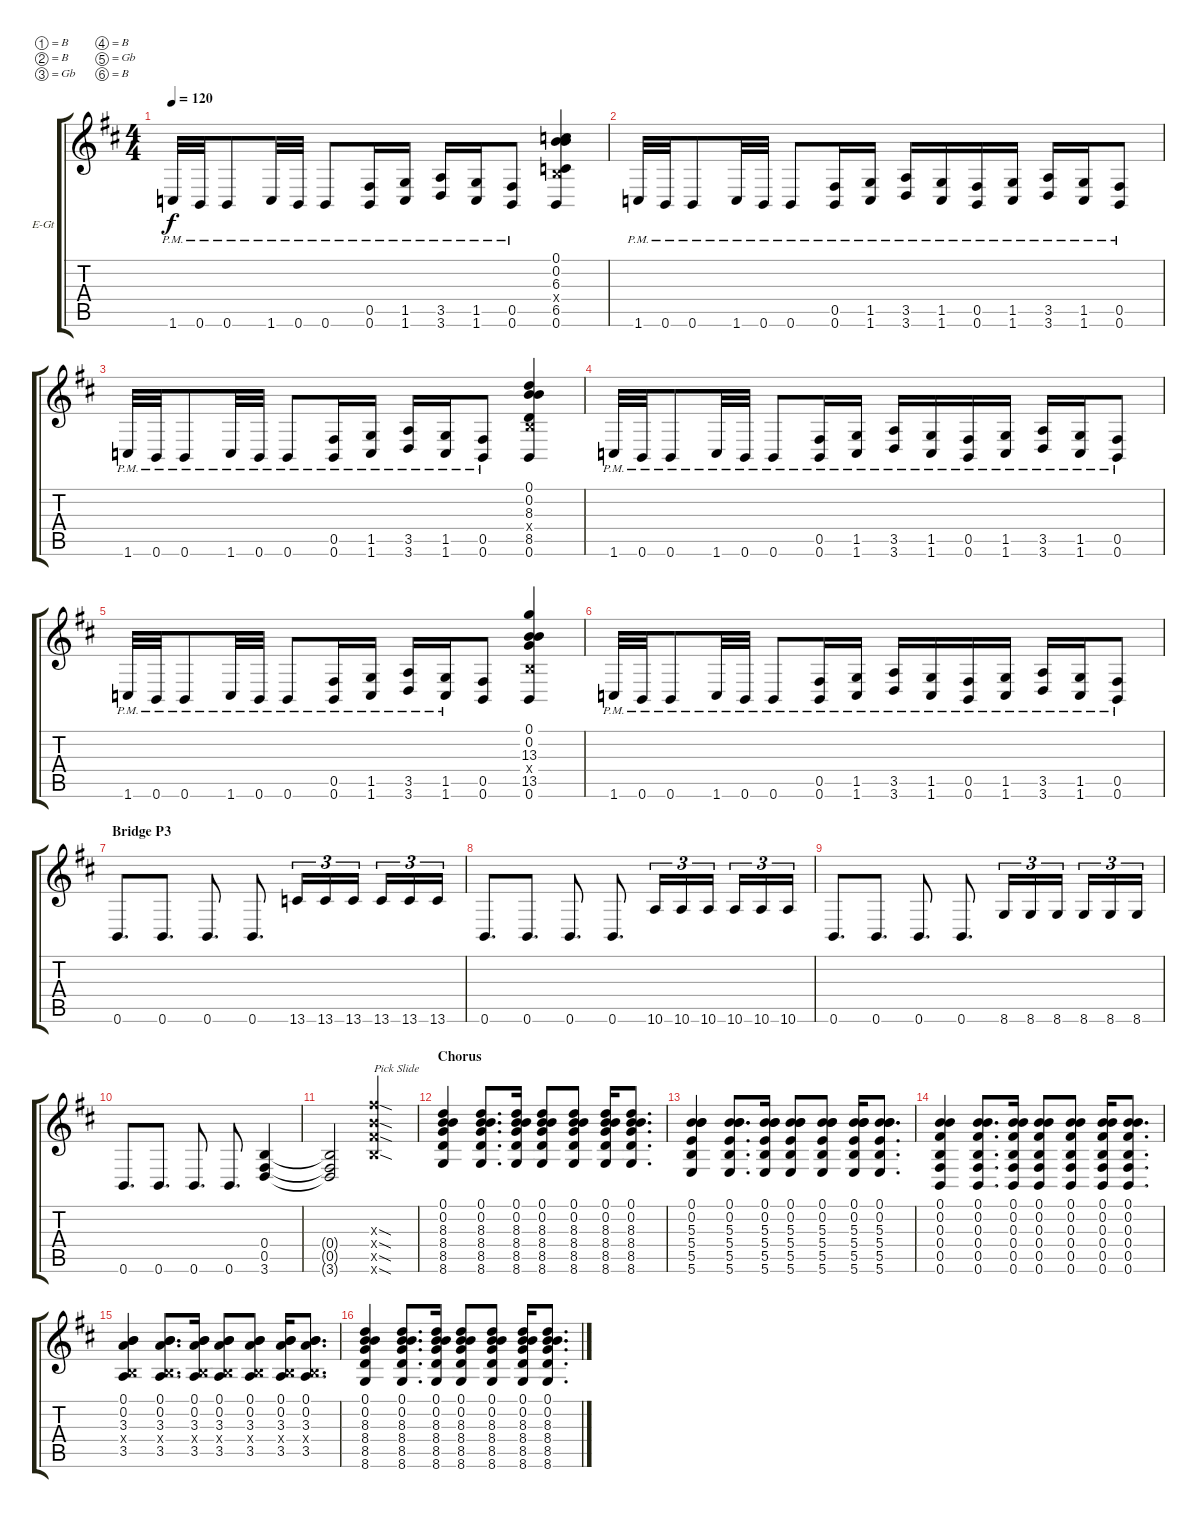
\defaultSystemsLayout 4
\bracketExtendMode groupsimilarinstruments
\firstSystemTrackNameOrientation horizontal
\otherSystemsTrackNameOrientation horizontal
\track ("Mark" "E-Gt") {instrument distortionguitar}
\staff {score tabs}
\tuning (B3 B3 Gb3 B2 Gb2 B1)
\ts (4 4)
\tempo 120
\clef g2
\ks bminor
1.6{pm}.32{dy f} 0.6{pm}.32 0.6{pm}.8 1.6{pm}.32 0.6{pm}.32 0.6{pm}.8 (0.6{pm} 0.5{pm}).16 (1.6{pm} 1.5{pm}).16 (3.6{pm} 3.5{pm}).16 (1.6{pm} 1.5{pm}).16 (0.6{pm} 0.5{pm}).8 (0.1 0.2 6.3 0.4{x} 6.5 0.6).4 |
1.6{pm}.32 0.6{pm}.32 0.6{pm}.8 1.6{pm}.32 0.6{pm}.32 0.6{pm}.8 (0.6{pm} 0.5{pm}).16 (1.6{pm} 1.5{pm}).16 (3.6{pm} 3.5{pm}).16 (1.6{pm} 1.5{pm}).16 (0.6{pm} 0.5{pm}).16 (1.6{pm} 1.5{pm}).16 (3.5{pm} 3.6{pm}).16 (1.6{pm} 1.5{pm}).16 (0.5{pm} 0.6{pm}).8 |
1.6{pm}.32 0.6{pm}.32 0.6{pm}.8 1.6{pm}.32 0.6{pm}.32 0.6{pm}.8 (0.6{pm} 0.5{pm}).16 (1.6{pm} 1.5{pm}).16 (3.6{pm} 3.5{pm}).16 (1.6{pm} 1.5{pm}).16 (0.6{pm} 0.5{pm}).8 (0.1 0.2 8.3 0.4{x} 8.5 0.6).4 |
1.6{pm}.32 0.6{pm}.32 0.6{pm}.8 1.6{pm}.32 0.6{pm}.32 0.6{pm}.8 (0.6{pm} 0.5{pm}).16 (1.6{pm} 1.5{pm}).16 (3.6{pm} 3.5{pm}).16 (1.6{pm} 1.5{pm}).16 (0.6{pm} 0.5{pm}).16 (1.6{pm} 1.5{pm}).16 (3.5{pm} 3.6{pm}).16 (1.6{pm} 1.5{pm}).16 (0.5{pm} 0.6{pm}).8 |
1.6{pm}.32 0.6{pm}.32 0.6{pm}.8 1.6{pm}.32 0.6{pm}.32 0.6{pm}.8 (0.6{pm} 0.5{pm}).16 (1.6{pm} 1.5{pm}).16 (3.6{pm} 3.5{pm}).16 (1.6{pm} 1.5{pm}).16 (0.6 0.5).8 (0.1 0.2 13.3 0.4{x} 13.5 0.6).4 |
1.6{pm}.32 0.6{pm}.32 0.6{pm}.8 1.6{pm}.32 0.6{pm}.32 0.6{pm}.8 (0.6{pm} 0.5{pm}).16 (1.6{pm} 1.5{pm}).16 (3.6{pm} 3.5{pm}).16 (1.6{pm} 1.5{pm}).16 (0.6{pm} 0.5{pm}).16 (1.6{pm} 1.5{pm}).16 (3.5{pm} 3.6{pm}).16 (1.6{pm} 1.5{pm}).16 (0.5{pm} 0.6{pm}).8 |
\section ("" "Bridge P3")
0.6.8{d} 0.6.8{d} 0.6.8{d} 0.6.8{d} 13.6.16{tu (3 2)} 13.6.16{tu (3 2)} 13.6.16{tu (3 2)} 13.6.16{tu (3 2)} 13.6.16{tu (3 2)} 13.6.16{tu (3 2)} |
0.6.8{d} 0.6.8{d} 0.6.8{d} 0.6.8{d} 10.6.16{tu (3 2)} 10.6.16{tu (3 2)} 10.6.16{tu (3 2)} 10.6.16{tu (3 2)} 10.6.16{tu (3 2)} 10.6.16{tu (3 2)} |
0.6.8{d} 0.6.8{d} 0.6.8{d} 0.6.8{d} 8.6.16{tu (3 2)} 8.6.16{tu (3 2)} 8.6.16{tu (3 2)} 8.6.16{tu (3 2)} 8.6.16{tu (3 2)} 8.6.16{tu (3 2)} |
0.6.8{d} 0.6.8{d} 0.6.8{d} 0.6.8{d} (3.6 0.4 0.5).4 |
(3.6{t} 0.5{t} 0.4{t}).2 (12.6{sod x} 12.5{sod x} 12.4{sod x} 12.3{sod x}).2{txt "Pick Slide"} |
\section ("" "Chorus")
(8.6 8.5 8.4 0.2 0.1 8.3).4 (8.6 8.5 8.4 0.2 0.1 8.3).8{d} (8.6 8.5 8.4 0.2 0.1 8.3).16 (8.6 8.5 8.4 0.2 0.1 8.3).8 (8.6 8.5 8.4 0.2 0.1 8.3).8 (8.6 8.5 8.4 0.2 0.1 8.3).16 (8.6 8.5 8.4 0.2 0.1 8.3).8{d} |
(5.6 5.5 5.4 5.3 0.2 0.1).4 (5.6 5.5 5.4 5.3 0.2 0.1).8{d} (5.6 5.5 5.4 5.3 0.2 0.1).16 (5.6 5.5 5.4 5.3 0.2 0.1).8 (5.6 5.5 5.4 5.3 0.2 0.1).8 (5.6 5.5 5.4 5.3 0.2 0.1).16 (5.6 5.5 5.4 5.3 0.2 0.1).8{d} |
(0.6 0.5 0.4 0.3 0.2 0.1).4 (0.6 0.5 0.4 0.3 0.2 0.1).8{d} (0.6 0.5 0.4 0.3 0.2 0.1).16 (0.6 0.5 0.4 0.3 0.2 0.1).8 (0.6 0.5 0.4 0.3 0.2 0.1).8 (0.6 0.5 0.4 0.3 0.2 0.1).16 (0.6 0.5 0.4 0.3 0.2 0.1).8{d} |
(3.5 3.3 0.2 0.1 0.4{x}).4 (3.5 3.3 0.2 0.1 0.4{x}).8{d} (3.5 3.3 0.2 0.1 0.4{x}).16 (3.5 3.3 0.2 0.1 0.4{x}).8 (3.5 3.3 0.2 0.1 0.4{x}).8 (3.5 3.3 0.2 0.1 0.4{x}).16 (3.5 3.3 0.2 0.1 0.4{x}).8{d} |
(8.6 8.5 8.4 0.2 0.1 8.3).4 (8.6 8.5 8.4 0.2 0.1 8.3).8{d} (8.6 8.5 8.4 0.2 0.1 8.3).16 (8.6 8.5 8.4 0.2 0.1 8.3).8 (8.6 8.5 8.4 0.2 0.1 8.3).8 (8.6 8.5 8.4 0.2 0.1 8.3).16 (8.6 8.5 8.4 0.2 0.1 8.3).8{d}
